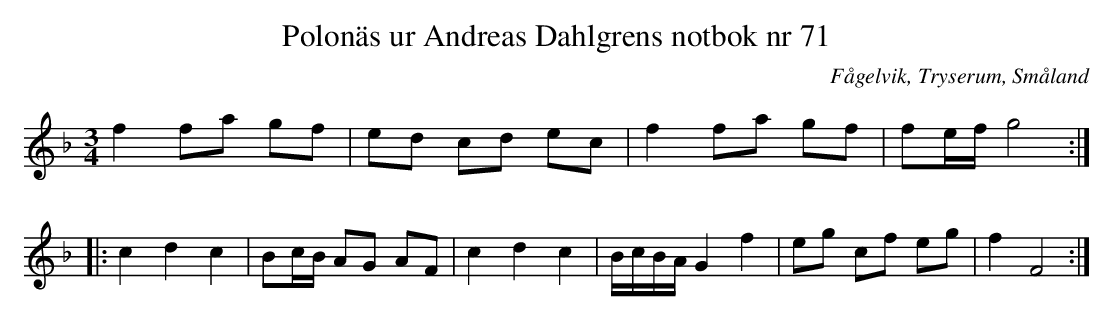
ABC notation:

X:1
T: Polonäs ur Andreas Dahlgrens notbok nr 71
O: Fågelvik, Tryserum, Småland
M: 3/4
L: 1/16
K: F
f4 f2a2 g2f2 | e2d2 c2d2 e2c2 | f4 f2a2 g2f2 | f2ef g8 ::
c4 d4 c4 | B2cB A2G2 A2F2 | c4 d4 c4 | BcBA G4 f4 | e2g2 c2f2 e2g2 | f4 F8 :|
